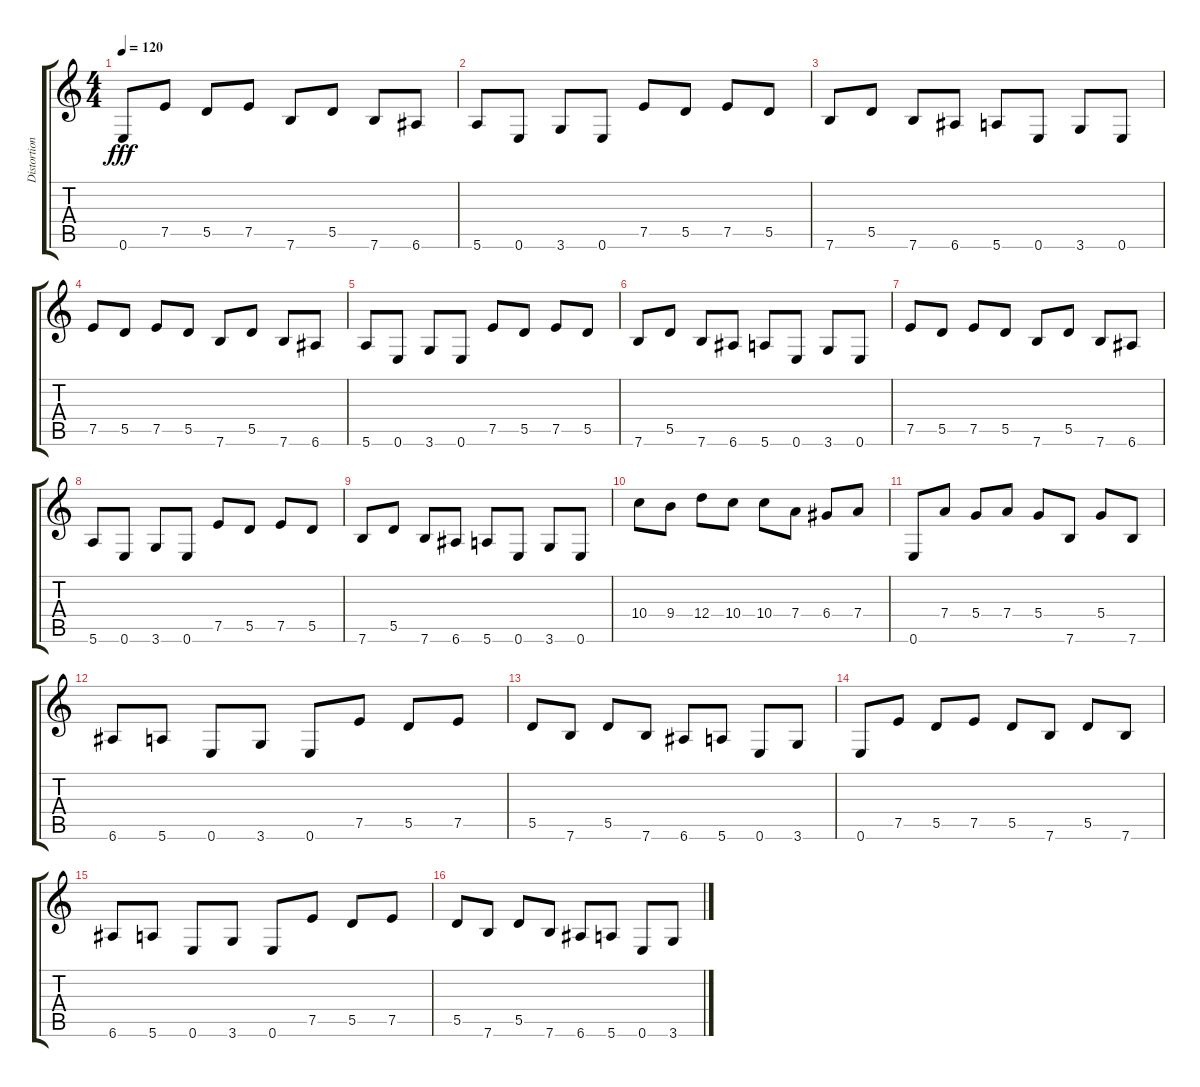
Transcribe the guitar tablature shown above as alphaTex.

\track ("Distortion Guitar" "Distortion") {instrument distortionguitar}
\staff {score tabs}
\tuning (E4 B3 G3 D3 A2 E2) {hide}
\ts (4 4)
\tempo 120
\clef g2
\ks c
0.6.8{dy fff} 7.5.8 5.5.8 7.5.8 7.6.8 5.5.8 7.6.8 6.6.8 |
5.6.8 0.6.8 3.6.8 0.6.8 7.5.8 5.5.8 7.5.8 5.5.8 |
7.6.8 5.5.8 7.6.8 6.6.8 5.6.8 0.6.8 3.6.8 0.6.8 |
7.5.8 5.5.8 7.5.8 5.5.8 7.6.8 5.5.8 7.6.8 6.6.8 |
5.6.8 0.6.8 3.6.8 0.6.8 7.5.8 5.5.8 7.5.8 5.5.8 |
7.6.8 5.5.8 7.6.8 6.6.8 5.6.8 0.6.8 3.6.8 0.6.8 |
7.5.8 5.5.8 7.5.8 5.5.8 7.6.8 5.5.8 7.6.8 6.6.8 |
5.6.8 0.6.8 3.6.8 0.6.8 7.5.8 5.5.8 7.5.8 5.5.8 |
7.6.8 5.5.8 7.6.8 6.6.8 5.6.8 0.6.8 3.6.8 0.6.8 |
10.4.8 9.4.8 12.4.8 10.4.8 10.4.8 7.4.8 6.4.8 7.4.8 |
0.6.8 7.4.8 5.4.8 7.4.8 5.4.8 7.6.8 5.4.8 7.6.8 |
6.6.8 5.6.8 0.6.8 3.6.8 0.6.8 7.5.8 5.5.8 7.5.8 |
5.5.8 7.6.8 5.5.8 7.6.8 6.6.8 5.6.8 0.6.8 3.6.8 |
0.6.8 7.5.8 5.5.8 7.5.8 5.5.8 7.6.8 5.5.8 7.6.8 |
6.6.8 5.6.8 0.6.8 3.6.8 0.6.8 7.5.8 5.5.8 7.5.8 |
5.5.8 7.6.8 5.5.8 7.6.8 6.6.8 5.6.8 0.6.8 3.6.8
